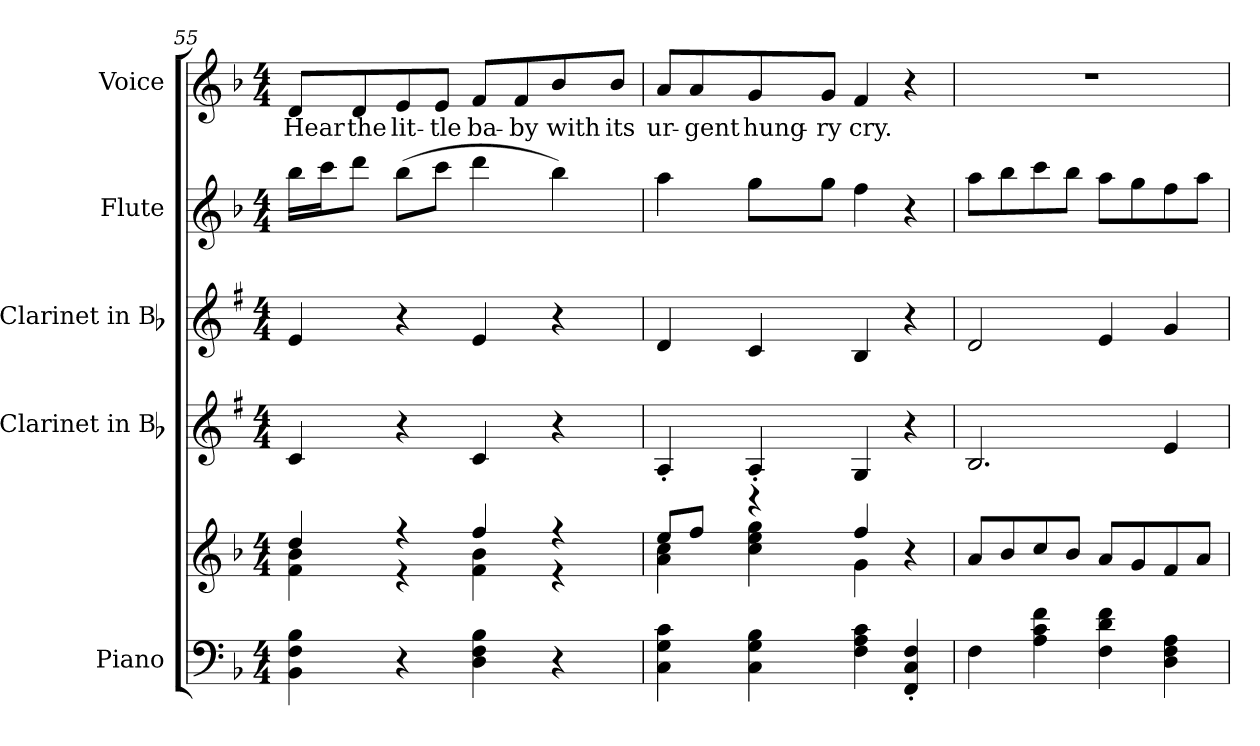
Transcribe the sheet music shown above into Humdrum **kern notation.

**kern	**kern	**kern	**kern	**kern	**kern	**text
*part5	*part5	*part4	*part3	*part2	*part1	*part1
*staff6	*staff5	*staff4	*staff3	*staff2	*staff1	*staff1
*I"Piano	*	*I"Clarinet in Bb	*I"Clarinet in Bb	*I"Flute	*I"Voice	*
*I'Pno.	*	*I'Cl.	*I'Cl.	*I'Fl.	*I'Voice	*
!!LO:LB:g=z
*clefF4	*clefG2	*clefG2	*clefG2	*clefG2	*clefG2	*
*	*	*ITrd1c2	*ITrd1c2	*	*	*
*k[b-]	*k[b-]	*k[b-]	*k[b-]	*k[b-]	*k[b-]	*
*F:	*F:	*F:	*F:	*F:	*F:	*
*M4/4	*M4/4	*M4/4	*M4/4	*M4/4	*M4/4	*
=55	=55	=55	=55	=55	=55	=55
*	*^	*	*	*	*	*
!	!	!	!	!	!	!	!LO:LY:b:color=#000000
4BB-i\ 4Fi 4B-i	4ddi/	4fi\ 4b-i	4B-i/	4di/	16bb-i\LL	8di/L	Hear
.	.	.	.	.	16ccci\J	.	.
!	!	!	!	!	!	!	!LO:LY:b:color=#000000
.	.	.	.	.	8dddi\J	8di/	the
!	!	!	!	!	!	!	!LO:LY:b:color=#000000
4r	4r	4r	4r	4r	(8bb-i\L	8ei/	lit-
!	!	!	!	!	!	!	!LO:LY:b:color=#000000
.	.	.	.	.	8ccci\J	8ei/J	-tle
!	!	!	!	!	!	!	!LO:LY:b:color=#000000
4Di\ 4Fi 4B-i	4ffi/	4fi\ 4b-i	4B-i/	4di/	4dddi\	8fi/L	ba-
!	!	!	!	!	!	!	!LO:LY:b:color=#000000
.	.	.	.	.	.	8fi/	-by
!	!	!	!	!	!	!	!LO:LY:b:color=#000000
4r	4r	4r	4r	4r	4bb-i\)	8b-i/	with
!	!	!	!	!	!	!	!LO:LY:b:color=#000000
.	.	.	.	.	.	8b-i/J	its
=56	=56	=56	=56	=56	=56	=56	=56
!	!	!	!	!	!	!	!LO:LY:b:color=#000000
4Ci\ 4Gi 4ci	8eei/L	4ai\ 4cci	4G'i/	4ci/	4aai\	8ai/L	ur-
!	!	!	!	!	!	!	!LO:LY:b:color=#000000
.	8ffi/J	.	.	.	.	8ai/	-gent
!	!	!	!	!	!	!	!LO:LY:b:color=#000000
4Ci\ 4Gi 4B-i	4r	4cci\ 4eei 4ggi	4G'i/	4B-i/	8ggi\L	8gi/	hung-
!	!	!	!	!	!	!	!LO:LY:b:color=#000000
.	.	.	.	.	8ggi\J	8gi/J	-ry
!	!	!	!	!	!	!	!LO:LY:b:color=#000000
4Fi\ 4Ai 4ci	4ffi/	4gi\	4Fi/	4Ai/	4ffi\	4fi/	cry.
4FFi/' 4Ci' 4Fi'	4r	4ryy	4r	4r	4r	4r	.
*	*v	*v	*	*	*	*	*
=57	=57	=57	=57	=57	=57	=57
4Fi\	8ai/L	2.Ai/	2ci/	8aai\L	1r	.
.	8b-i/	.	.	8bb-i\	.	.
4Ai\ 4ci 4fi	8cci/	.	.	8ccci\	.	.
.	8b-i/J	.	.	8bb-i\J	.	.
4Fi\ 4di 4fi	8ai/L	.	4di/	8aai\L	.	.
.	8gi/	.	.	8ggi\	.	.
4Di\ 4Fi 4Ai	8fi/	4di/	4fi/	8ffi\	.	.
.	8ai/J	.	.	8aai\J	.	.
=	=	=	=	=	=	=
*-	*-	*-	*-	*-	*-	*-
